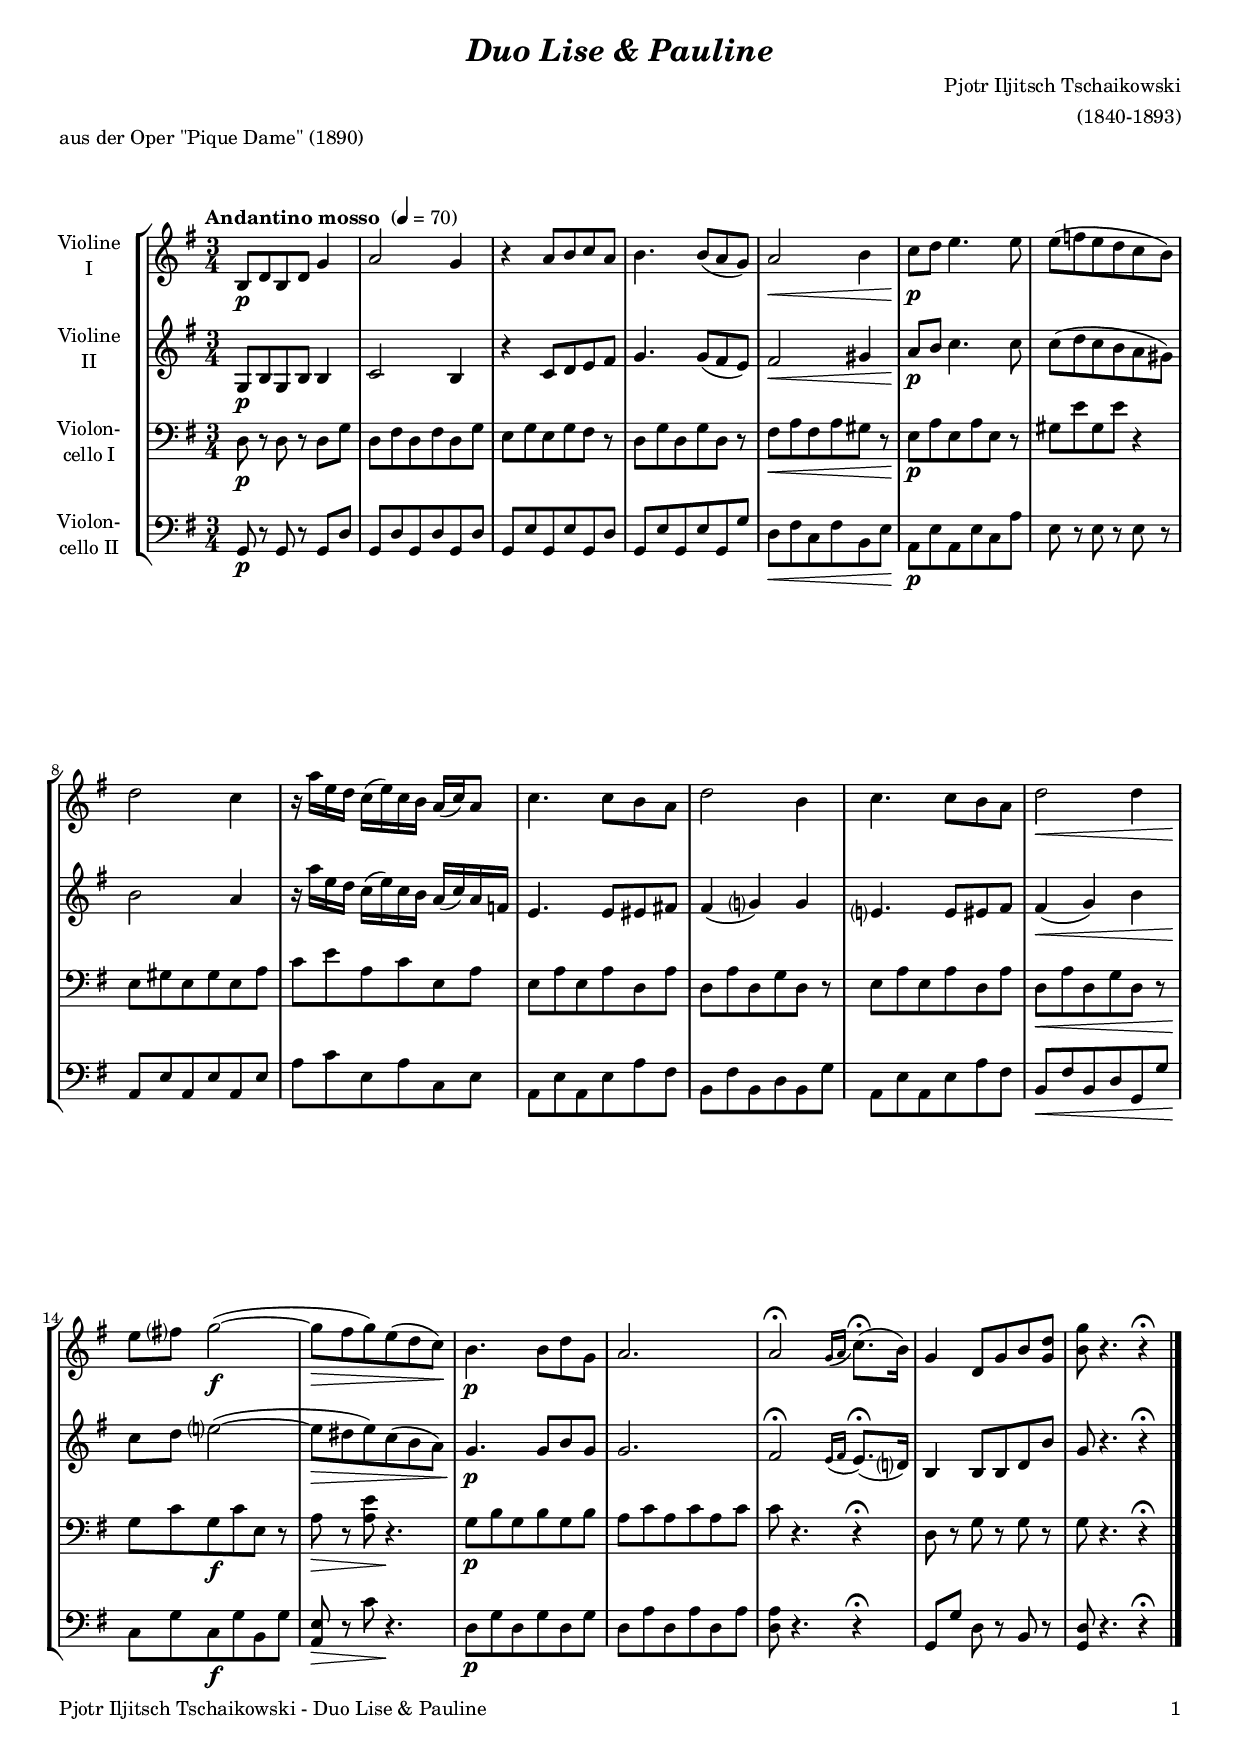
\version "2.22.0"
\include "deutsch.ly"
  
#(set-global-staff-size 17)

\header {
  title     = \markup \bold \italic "Duo Lise & Pauline"
  composer  = "Pjotr Iljitsch Tschaikowski"
  arranger  = "(1840-1893)"
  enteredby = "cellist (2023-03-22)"
  piece     = "aus der Oper \"Pique Dame\" (1890)"
}

voiceconsts = {
  \key g \major
  \time 3/4
  \clef "treble"
%  \numericTimeSignature
  \compressEmptyMeasures
  % Set default beaming for all staves
%  \set Timing.beamExceptions = #'()
%  \set Timing.baseMoment     = #(ly:make-moment 1 4)
%  \set Timing.beatStructure  = #'(1 1 1)
  \tempo "Andantino mosso " 4=70
}

mifl = "flute"
mivl = "violin"
miba = "cello"
mipz = "pizzicato strings"

va = \relative c' {
  \voiceconsts

  h8\p d h d g4
  a2 g4
  r a8 h c a
  h4. h8( a g)
  a2\< h4

  c8\!\p d e4. e8
  e( f e d c h)
  d2 c4
  r16 a' e d c( e) c h a( c) a8
  c4. c8 h a

  d2 h4
  c4. c8 h a
  d2\< d4
  e8\! fis? g2(~\f
  g8\> fis g) e( d c)\!

  h4.\p h8 d g,
  a2.
  a2\fermata \appoggiatura { g16[ a] } c8.(\fermata h16)
  g4 d8 g h <g d'>
  <h g'> r4. r4\fermata \bar "|."
}

vb = \relative c' {
  \voiceconsts

  g8\p h g h h4
  c2 h4
  r c8 d e fis
  g4. g8( fis e)
  fis2\< gis4

  a8\!\p h c4. c8
  c( d c h a gis)
  h2 a4
  r16 a' e d c( e) c h a( c) a f
  e4. e8 eis fis!

  fis4( g?) g
  e?4. e8 eis fis
  fis4(\< g) h
  c8\! d e?2(~
  e8\> dis e)  c( h a)

  g4.\!\p g8 h g
  g2.
  fis2\fermata \appoggiatura { e16[ fis] } e8.(\fermata d?16)
  h4 h8 h d h'
  g r4. r4\fermata \bar "|."
}

vc = \relative c {
  \voiceconsts
  \clef "bass"

  d8\p r d r d g
  d fis d fis d g
  e g e g fis r
  d g d g d r
  fis\< a fis a gis r

  e\!\p a e a e r
  gis e' gis, e' r4
  e,8 gis e gis e a
  c e a, c e, a
  e a e a d, a'

  d, a' d, g d r
  e a e a d, a'
  d,\< a' d, g d r
  g\! c g\f c e, r
  a\> r <a e'> r4.\!

  g8\p h g h g h
  a c a c a c
  c r4. r4\fermata
  d,8 r g r g r
  g r4. r4\fermata \bar "|."
}

vd = \relative c {
  \voiceconsts
  \clef "bass"

  g8\p r g r g d'
  g, d' g, d' g, d'
  g, e' g, e' g, d'
  g, e' g, e' g, g'
  d\< fis c fis h, e

  a,\!\p e' a, e' c a'
  e r e r e r
  a, e' a, e' a, e'
  a c e, a c, e
  a, e' a, e' a fis

  h, fis' h, d h g'
  a, e' a, e' a fis
  h,\< fis' h, d g, g'
  c,\! g' c,\f g' h, g'
  <a, e'>\> r c' r4.\!

  d,8\p g d g d g
  d a' d, a' d, a'
  <d, a'> r4. r4\fermata
  g,8[ g'] d r h r
  <g d'> r4. r4\fermata \bar "|."
}


music = \new StaffGroup <<
      \new Staff {
	\set Staff.midiInstrument = \mivl
	\set Staff.instrumentName = \markup \center-column { "Violine" "I" }
	\transpose g g { \va }
      }

      \new Staff {
	\set Staff.midiInstrument = \mivl
	\set Staff.instrumentName = \markup \center-column { "Violine" "II" }
	\transpose g g { \vb }
      }

      \new Staff {
	\set Staff.midiInstrument = \miba
	\set Staff.instrumentName = \markup \center-column { "Violon-" "cello I" }
	\transpose g g { \vc }
      }

      \new Staff {
	\set Staff.midiInstrument = \miba
	\set Staff.instrumentName = \markup \center-column { "Violon-" "cello II" }
	\transpose g g { \vd }
      }
>>
\book {
   \paper {
    print-page-number = ##t
    print-first-page-number = ##t
    ragged-last-bottom = ##f
    oddHeaderMarkup = \markup \null
    evenHeaderMarkup = \markup \null
    oddFooterMarkup = \markup {
      \fill-line {
        \on-the-fly #print-page-number-check-first
        "Pjotr Iljitsch Tschaikowski - Duo Lise & Pauline" \fromproperty #'page:page-number-string
      }
    }
    evenFooterMarkup = \oddFooterMarkup
  } \score {
    \music
    \layout {}
  }

  \score {
    \unfoldRepeats \music

    \midi {
      \context {
        \Score
      }
    }
  }
}